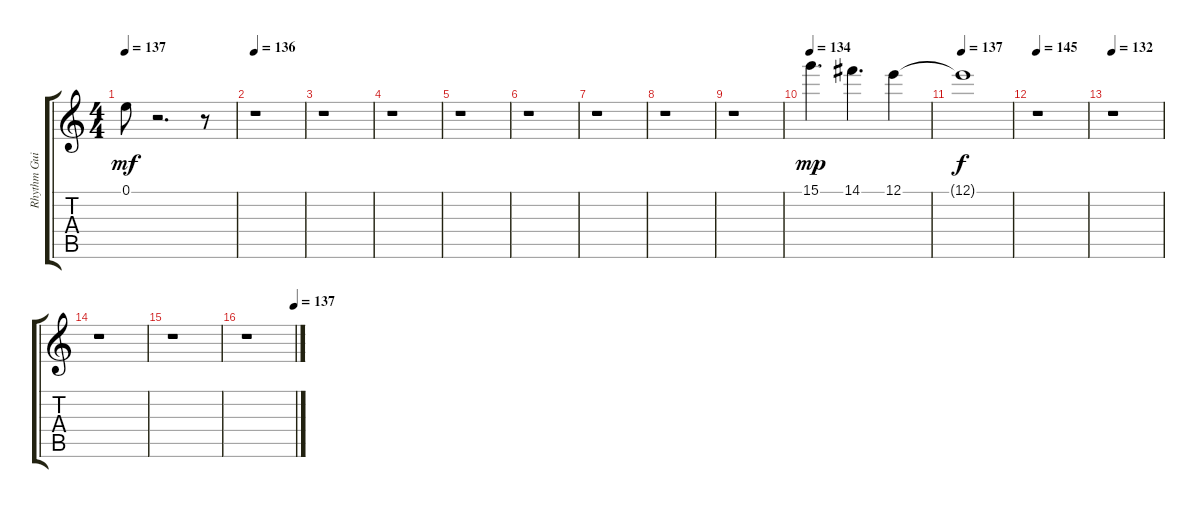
\track ("Rhythm Guitar (Left)" "Rhythm Gui") {instrument distortionguitar}
\staff {score tabs}
\tuning (E4 B3 G3 D3 A2 E2) {hide}
\ts (4 4)
\tempo 137
\clef g2
\ks c
0.1.8{dy mf} r.2{d} r.8 |
\tempo 136
r.1 |
r.1 |
r.1 |
r.1 |
r.1 |
r.1 |
r.1 |
r.1 |
\tempo 134
15.1.4{d dy mp} 14.1.4{d} 12.1.4 |
\tempo 137
12.1{t}.1{dy f} |
\tempo 145
r.1 |
\tempo 132
r.1 |
r.1 |
r.1 |
\tempo (137 0.99375)
r.1
